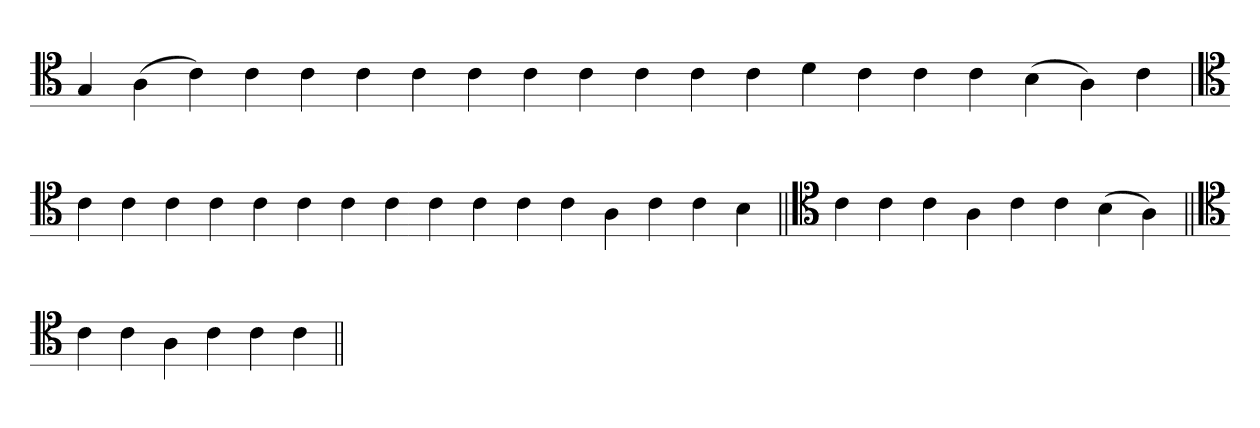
**kern
*part1
*staff1
*clefC4
=
4G
(4A
4c)
4c
4c
4c
4c
4c
4c
4c
4c
4c
4c
4d
4c
4c
4c
(4B
4A)
4c
=
*clefC4
4c
4c
4c
4c
4c
4c
4c
4c
4c
4c
4c
4c
4A
4c
4c
4B
=||
*clefC4
4c
4c
4c
4A
4c
4c
(4B
4A)
=||
*clefC4
4c
4c
4A
4c
4c
4c
=||
*-
